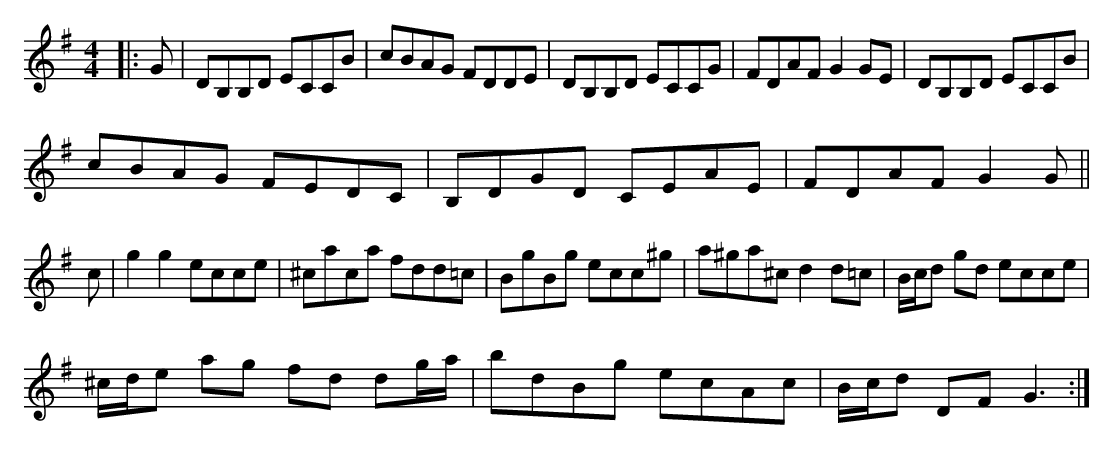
X:1
M:4/4
K:G
|:G|DB,B,D ECCB|cBAG FDDE|DB,B,D ECCG|FDAF G2GE|DB,B,D ECCB|
cBAG FEDC|B,DGD CEAE|FDAF G2G||
c|g2g2 ecce|^caca fdd=c|BgBg ecc^g|a^ga^c d2d=c|B/c/d gd ecce|
^c/d/e ag fd dg/a/|bdBg ecAc|B/c/d DF G3:|
